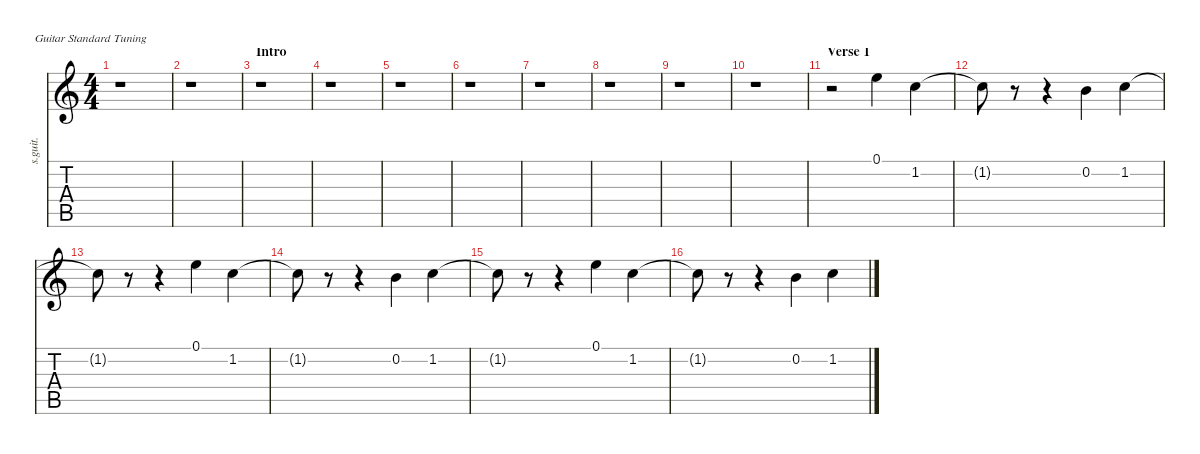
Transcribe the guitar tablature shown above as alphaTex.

\defaultSystemsLayout 4
\hideDynamics
\bracketExtendMode nobrackets
\track ("Tom - Lead Vocals" "s.guit.") {instrument tenorsax}
\staff {score tabs}
\tuning (E4 B3 G3 D3 A2 E2)
\displaytranspose 12
\ts (4 4)
\beaming (8 2 2 2 2)
\tempo (149 hide)
\clef g2
\ks c
r.1{dy f instrument tenorsax} |
r.1 |
\section ("" "Intro")
r.1 |
r.1 |
r.1 |
r.1 |
r.1 |
r.1 |
r.1 |
r.1 |
\section ("" "Verse 1")
r.2 0.1.4{lyrics (0 "") lyrics (1 "") lyrics (2 "") lyrics (3 "") lyrics (4 "")} 1.2.4{lyrics (0 "") lyrics (1 "") lyrics (2 "") lyrics (3 "") lyrics (4 "")} |
1.2{t}.8{lyrics (0 "") lyrics (1 "") lyrics (2 "") lyrics (3 "") lyrics (4 "")} r.8 r.4 0.2.4{lyrics (0 "") lyrics (1 "") lyrics (2 "") lyrics (3 "") lyrics (4 "")} 1.2.4{lyrics (0 "") lyrics (1 "") lyrics (2 "") lyrics (3 "") lyrics (4 "")} |
1.2{t}.8{lyrics (0 "") lyrics (1 "") lyrics (2 "") lyrics (3 "") lyrics (4 "")} r.8 r.4 0.1.4{lyrics (0 "") lyrics (1 "") lyrics (2 "") lyrics (3 "") lyrics (4 "")} 1.2.4{lyrics (0 "") lyrics (1 "") lyrics (2 "") lyrics (3 "") lyrics (4 "")} |
1.2{t}.8{lyrics (0 "") lyrics (1 "") lyrics (2 "") lyrics (3 "") lyrics (4 "")} r.8 r.4 0.2.4{lyrics (0 "") lyrics (1 "") lyrics (2 "") lyrics (3 "") lyrics (4 "")} 1.2.4{lyrics (0 "") lyrics (1 "") lyrics (2 "") lyrics (3 "") lyrics (4 "")} |
1.2{t}.8{lyrics (0 "") lyrics (1 "") lyrics (2 "") lyrics (3 "") lyrics (4 "")} r.8 r.4 0.1.4{lyrics (0 "") lyrics (1 "") lyrics (2 "") lyrics (3 "") lyrics (4 "")} 1.2.4{lyrics (0 "") lyrics (1 "") lyrics (2 "") lyrics (3 "") lyrics (4 "")} |
1.2{t}.8{lyrics (0 "") lyrics (1 "") lyrics (2 "") lyrics (3 "") lyrics (4 "")} r.8 r.4 0.2.4{lyrics (0 "") lyrics (1 "") lyrics (2 "") lyrics (3 "") lyrics (4 "")} 1.2.4{lyrics (0 "") lyrics (1 "") lyrics (2 "") lyrics (3 "") lyrics (4 "")}
